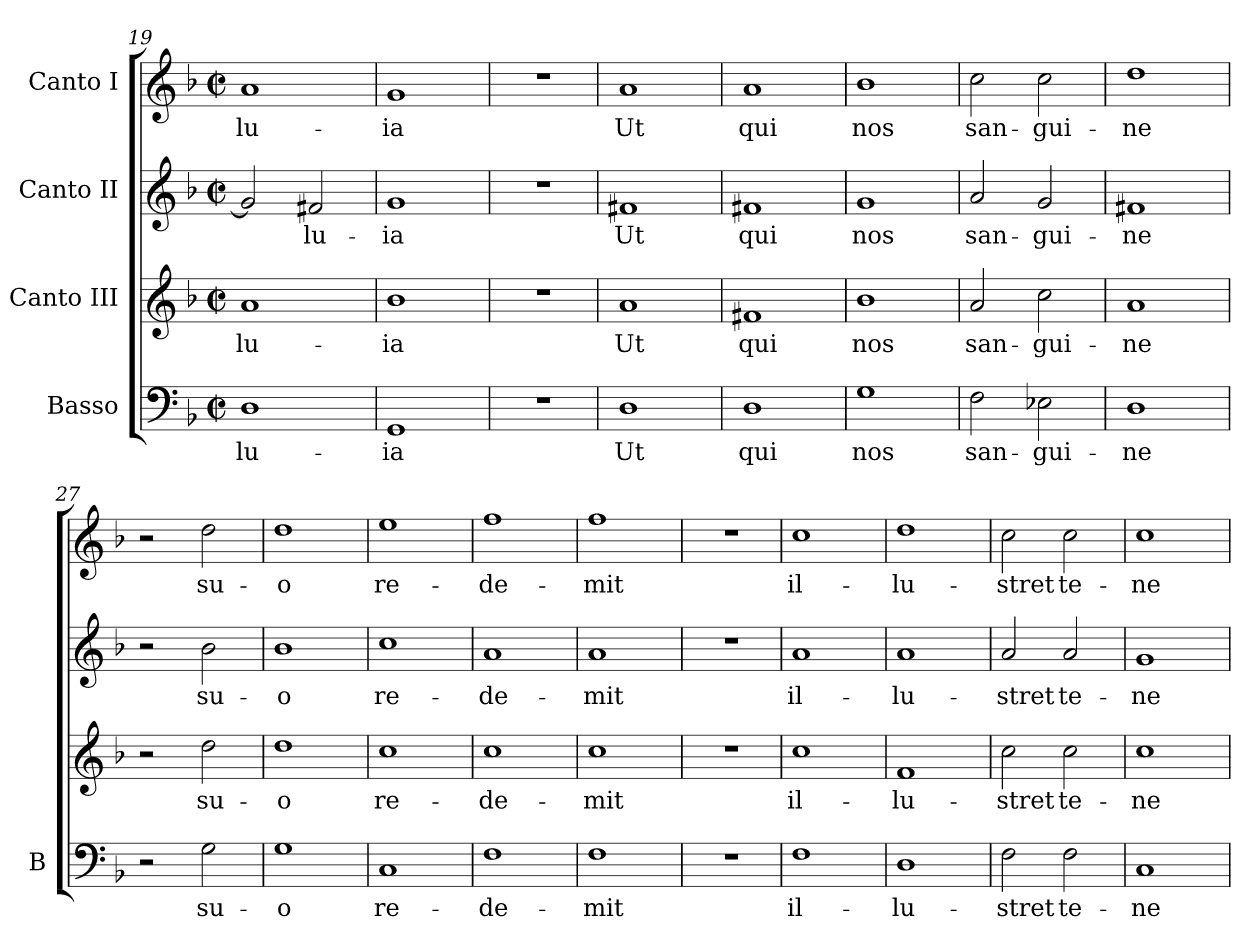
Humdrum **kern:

**kern	**text	**kern	**text	**kern	**text	**kern	**text
*part4	*part4	*part3	*part3	*part2	*part2	*part1	*part1
*staff4	*staff4	*staff3	*staff3	*staff2	*staff2	*staff1	*staff1
*I"Basso	*	*I"Canto III	*	*I"Canto II	*	*I"Canto I	*
*I'B	*	*	*	*	*	*	*
*clefF4	*	*clefG2	*	*clefG2	*	*clefG2	*
*k[b-]	*	*k[b-]	*	*k[b-]	*	*k[b-]	*
*M2/2	*	*M2/2	*	*M2/2	*	*M2/2	*
*met(c|)	*	*met(c|)	*	*met(c|)	*	*met(c|)	*
=19	=19	=19	=19	=19	=19	=19	=19
1D	-lu-	1a	-lu-	2g/]	.	1a	-lu-
.	.	.	.	2f#X/	-lu-	.	.
=20	=20	=20	=20	=20	=20	=20	=20
1GG	-ia	1b-	-ia	1g	-ia	1g	-ia
=21	=21	=21	=21	=21	=21	=21	=21
1r	.	1r	.	1r	.	1r	.
=22	=22	=22	=22	=22	=22	=22	=22
1D	Ut	1a	Ut	1f#X	Ut	1a	Ut
=23	=23	=23	=23	=23	=23	=23	=23
1D	qui	1f#X	qui	1f#X	qui	1a	qui
=24	=24	=24	=24	=24	=24	=24	=24
1G	nos	1b-	nos	1g	nos	1b-	nos
=25	=25	=25	=25	=25	=25	=25	=25
2F\	san-	2a/	san-	2a/	san-	2cc\	san-
2E-X\	-gui-	2cc\	-gui-	2g/	-gui-	2cc\	-gui-
=26	=26	=26	=26	=26	=26	=26	=26
1D	-ne	1a	-ne	1f#X	-ne	1dd	-ne
=27	=27	=27	=27	=27	=27	=27	=27
2r	.	2r	.	2r	.	2r	.
2G\	su-	2dd\	su-	2b-\	su-	2dd\	su-
=28	=28	=28	=28	=28	=28	=28	=28
1G	-o	1dd	-o	1b-	-o	1dd	-o
=29	=29	=29	=29	=29	=29	=29	=29
1C	re-	1cc	re-	1cc	re-	1ee	re-
=30	=30	=30	=30	=30	=30	=30	=30
1F	-de-	1cc	-de-	1a	-de-	1ff	-de-
=31	=31	=31	=31	=31	=31	=31	=31
1F	-mit	1cc	-mit	1a	-mit	1ff	-mit
=32	=32	=32	=32	=32	=32	=32	=32
1r	.	1r	.	1r	.	1r	.
=33	=33	=33	=33	=33	=33	=33	=33
1F	il-	1cc	il-	1a	il-	1cc	il-
=34	=34	=34	=34	=34	=34	=34	=34
1D	-lu-	1f	-lu-	1a	-lu-	1dd	-lu-
=35	=35	=35	=35	=35	=35	=35	=35
2F\	-stret	2cc\	-stret	2a/	-stret	2cc\	-stret
2F\	te-	2cc\	te-	2a/	te-	2cc\	te-
=36	=36	=36	=36	=36	=36	=36	=36
1C	-ne-	1cc	-ne-	1g	-ne-	1cc	-ne-
=	=	=	=	=	=	=	=
*-	*-	*-	*-	*-	*-	*-	*-
